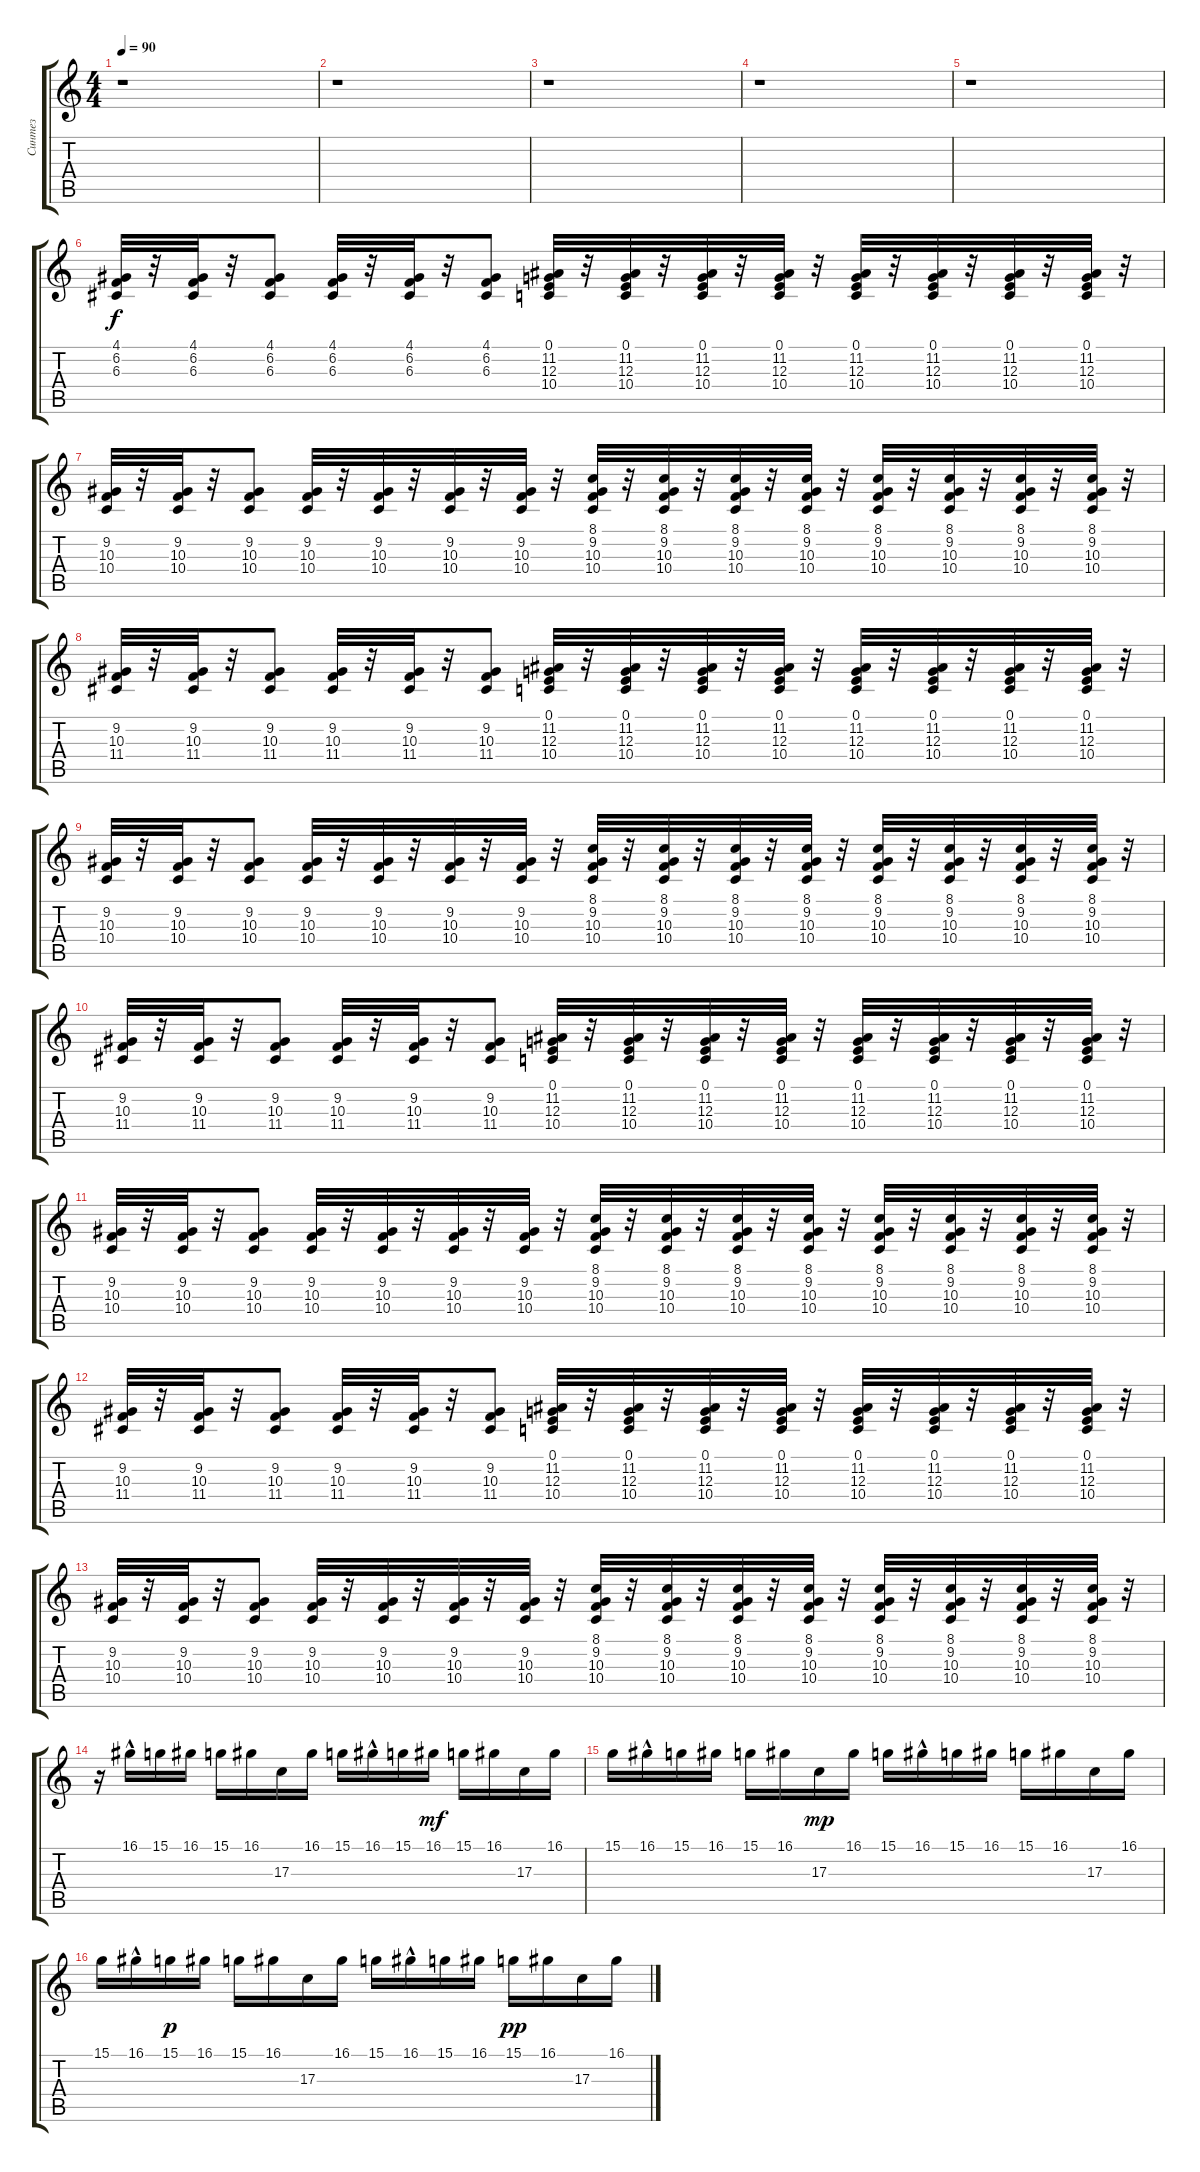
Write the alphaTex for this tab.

\track ("Синтез" "Синтез") {instrument lead2sawtooth}
\staff {score tabs}
\tuning (E4 B3 G3 D3 A2 E2) {hide}
\ts (4 4)
\tempo 90
\clef g2
\ks c
r.1{dy f} |
r.1 |
r.1 |
r.1 |
r.1 |
(4.1 6.2 6.3).32 r.32 (4.1 6.2 6.3).32 r.32 (4.1 6.2 6.3).8 (4.1 6.2 6.3).32 r.32 (4.1 6.2 6.3).32 r.32 (4.1 6.2 6.3).8 (0.1 11.2 12.3 10.4).32 r.32 (0.1 11.2 12.3 10.4).32 r.32 (0.1 11.2 12.3 10.4).32 r.32 (0.1 11.2 12.3 10.4).32 r.32 (0.1 11.2 12.3 10.4).32 r.32 (0.1 11.2 12.3 10.4).32 r.32 (0.1 11.2 12.3 10.4).32 r.32 (0.1 11.2 12.3 10.4).32 r.32 |
(9.2 10.3 10.4).32 r.32 (9.2 10.3 10.4).32 r.32 (9.2 10.3 10.4).8 (9.2 10.3 10.4).32 r.32 (9.2 10.3 10.4).32 r.32 (9.2 10.3 10.4).32 r.32 (9.2 10.3 10.4).32 r.32 (8.1 9.2 10.3 10.4).32 r.32 (8.1 9.2 10.3 10.4).32 r.32 (8.1 9.2 10.3 10.4).32 r.32 (8.1 9.2 10.3 10.4).32 r.32 (8.1 9.2 10.3 10.4).32 r.32 (8.1 9.2 10.3 10.4).32 r.32 (8.1 9.2 10.3 10.4).32 r.32 (8.1 9.2 10.3 10.4).32 r.32 |
(9.2 10.3 11.4).32 r.32 (9.2 10.3 11.4).32 r.32 (9.2 10.3 11.4).8 (9.2 10.3 11.4).32 r.32 (9.2 10.3 11.4).32 r.32 (9.2 10.3 11.4).8 (0.1 11.2 12.3 10.4).32 r.32 (0.1 11.2 12.3 10.4).32 r.32 (0.1 11.2 12.3 10.4).32 r.32 (0.1 11.2 12.3 10.4).32 r.32 (0.1 11.2 12.3 10.4).32 r.32 (0.1 11.2 12.3 10.4).32 r.32 (0.1 11.2 12.3 10.4).32 r.32 (0.1 11.2 12.3 10.4).32 r.32 |
(9.2 10.3 10.4).32 r.32 (9.2 10.3 10.4).32 r.32 (9.2 10.3 10.4).8 (9.2 10.3 10.4).32 r.32 (9.2 10.3 10.4).32 r.32 (9.2 10.3 10.4).32 r.32 (9.2 10.3 10.4).32 r.32 (8.1 9.2 10.3 10.4).32 r.32 (8.1 9.2 10.3 10.4).32 r.32 (8.1 9.2 10.3 10.4).32 r.32 (8.1 9.2 10.3 10.4).32 r.32 (8.1 9.2 10.3 10.4).32 r.32 (8.1 9.2 10.3 10.4).32 r.32 (8.1 9.2 10.3 10.4).32 r.32 (8.1 9.2 10.3 10.4).32 r.32 |
(9.2 10.3 11.4).32 r.32 (9.2 10.3 11.4).32 r.32 (9.2 10.3 11.4).8 (9.2 10.3 11.4).32 r.32 (9.2 10.3 11.4).32 r.32 (9.2 10.3 11.4).8 (0.1 11.2 12.3 10.4).32 r.32 (0.1 11.2 12.3 10.4).32 r.32 (0.1 11.2 12.3 10.4).32 r.32 (0.1 11.2 12.3 10.4).32 r.32 (0.1 11.2 12.3 10.4).32 r.32 (0.1 11.2 12.3 10.4).32 r.32 (0.1 11.2 12.3 10.4).32 r.32 (0.1 11.2 12.3 10.4).32 r.32 |
(9.2 10.3 10.4).32 r.32 (9.2 10.3 10.4).32 r.32 (9.2 10.3 10.4).8 (9.2 10.3 10.4).32 r.32 (9.2 10.3 10.4).32 r.32 (9.2 10.3 10.4).32 r.32 (9.2 10.3 10.4).32 r.32 (8.1 9.2 10.3 10.4).32 r.32 (8.1 9.2 10.3 10.4).32 r.32 (8.1 9.2 10.3 10.4).32 r.32 (8.1 9.2 10.3 10.4).32 r.32 (8.1 9.2 10.3 10.4).32 r.32 (8.1 9.2 10.3 10.4).32 r.32 (8.1 9.2 10.3 10.4).32 r.32 (8.1 9.2 10.3 10.4).32 r.32 |
(9.2 10.3 11.4).32 r.32 (9.2 10.3 11.4).32 r.32 (9.2 10.3 11.4).8 (9.2 10.3 11.4).32 r.32 (9.2 10.3 11.4).32 r.32 (9.2 10.3 11.4).8 (0.1 11.2 12.3 10.4).32 r.32 (0.1 11.2 12.3 10.4).32 r.32 (0.1 11.2 12.3 10.4).32 r.32 (0.1 11.2 12.3 10.4).32 r.32 (0.1 11.2 12.3 10.4).32 r.32 (0.1 11.2 12.3 10.4).32 r.32 (0.1 11.2 12.3 10.4).32 r.32 (0.1 11.2 12.3 10.4).32 r.32 |
(9.2 10.3 10.4).32 r.32 (9.2 10.3 10.4).32 r.32 (9.2 10.3 10.4).8 (9.2 10.3 10.4).32 r.32 (9.2 10.3 10.4).32 r.32 (9.2 10.3 10.4).32 r.32 (9.2 10.3 10.4).32 r.32 (8.1 9.2 10.3 10.4).32 r.32 (8.1 9.2 10.3 10.4).32 r.32 (8.1 9.2 10.3 10.4).32 r.32 (8.1 9.2 10.3 10.4).32 r.32 (8.1 9.2 10.3 10.4).32 r.32 (8.1 9.2 10.3 10.4).32 r.32 (8.1 9.2 10.3 10.4).32 r.32 (8.1 9.2 10.3 10.4).32 r.32 |
r.16 16.1{hac}.16 15.1.16 16.1.16 15.1.16 16.1.16 17.3.16 16.1.16 15.1.16 16.1{hac}.16 15.1.16 16.1.16{dy mf} 15.1.16 16.1.16 17.3.16 16.1.16 |
15.1.16 16.1{hac}.16 15.1.16 16.1.16 15.1.16 16.1.16 17.3.16{dy mp} 16.1.16 15.1.16 16.1{hac}.16 15.1.16 16.1.16 15.1.16 16.1.16 17.3.16 16.1.16 |
15.1.16 16.1{hac}.16 15.1.16{dy p} 16.1.16 15.1.16 16.1.16 17.3.16 16.1.16 15.1.16 16.1{hac}.16 15.1.16 16.1.16 15.1.16{dy pp} 16.1.16 17.3.16 16.1.16
